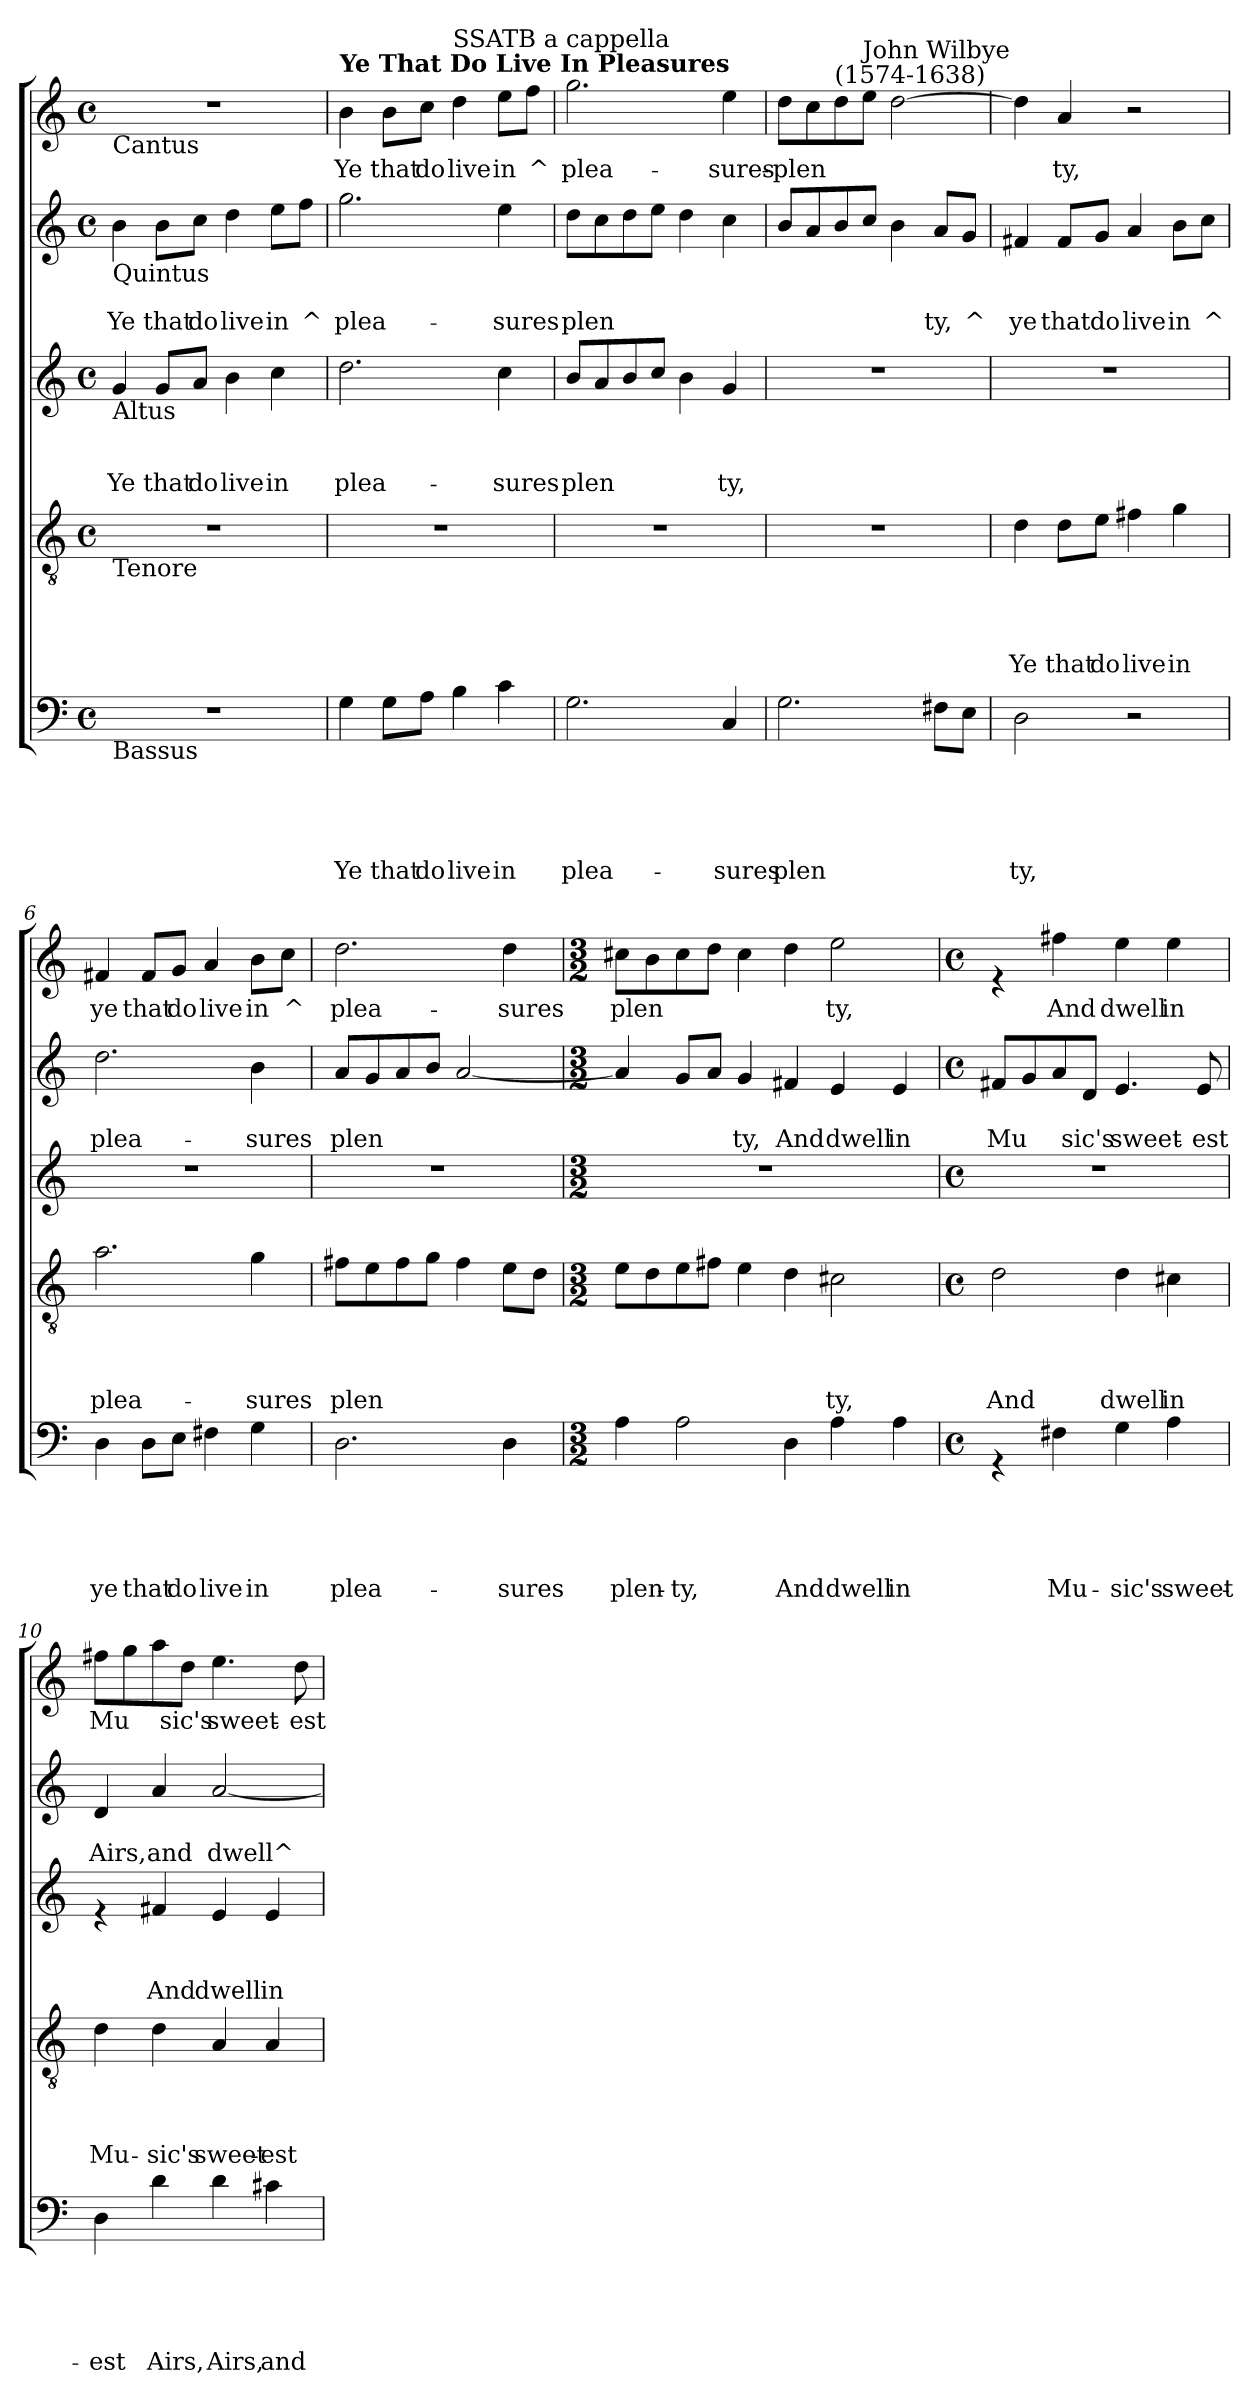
**kern	**text	**text	**text	**text	**text	**kern	**text	**text	**text	**text	**kern	**text	**text	**text	**kern	**text	**text	**kern	**text
*part5	*part5	*part5	*part5	*part5	*part5	*part4	*part4	*part4	*part4	*part4	*part3	*part3	*part3	*part3	*part2	*part2	*part2	*part1	*part1
*staff5	*staff5	*staff5	*staff5	*staff5	*staff5	*staff4	*staff4	*staff4	*staff4	*staff4	*staff3	*staff3	*staff3	*staff3	*staff2	*staff2	*staff2	*staff1	*staff1
*clefF4	*	*	*	*	*	*clefGv2	*	*	*	*	*clefG2	*	*	*	*clefG2	*	*	*clefG2	*
*k[]	*	*	*	*	*	*k[]	*	*	*	*	*k[]	*	*	*	*k[]	*	*	*k[]	*
*C:	*	*	*	*	*	*C:	*	*	*	*	*C:	*	*	*	*C:	*	*	*C:	*
*M4/4	*	*	*	*	*	*M4/4	*	*	*	*	*M4/4	*	*	*	*M4/4	*	*	*M4/4	*
*met(c)	*	*	*	*	*	*met(c)	*	*	*	*	*met(c)	*	*	*	*met(c)	*	*	*met(c)	*
=1	=1	=1	=1	=1	=1	=1	=1	=1	=1	=1	=1	=1	=1	=1	=1	=1	=1	=1	=1
!	!	!	!	!	!	!	!	!	!	!	!	!	!	!	!	!	!	!LO:TX:b:t=Cantus	!
!	!	!	!	!	!	!	!	!	!	!	!	!	!	!	!LO:TX:b:t=Quintus	!	!	!	!
!	!	!	!	!	!	!	!	!	!	!	!LO:TX:b:t=Altus	!	!	!	!	!	!	!	!
!	!	!	!	!	!	!LO:TX:b:t=Tenore	!	!	!	!	!	!	!	!	!	!	!	!	!
!LO:TX:b:t=Bassus	!	!	!	!	!	!	!	!	!	!	!	!	!	!	!	!	!	!	!
!	!	!	!	!	!	!	!	!	!	!	!	!	!	!LO:LY:b	!	!	!LO:LY:b	!	!
1r	.	.	.	.	.	1r	.	.	.	.	4g/	.	.	Ye	4b\	.	Ye	1r	.
!	!	!	!	!	!	!	!	!	!	!	!	!	!	!LO:LY:b	!	!	!LO:LY:b	!	!
.	.	.	.	.	.	.	.	.	.	.	8g/L	.	.	that	8b\L	.	that	.	.
!	!	!	!	!	!	!	!	!	!	!	!	!	!	!LO:LY:b	!	!	!LO:LY:b	!	!
.	.	.	.	.	.	.	.	.	.	.	8a/J	.	.	do	8cc\J	.	do	.	.
!	!	!	!	!	!	!	!	!	!	!	!	!	!	!LO:LY:b	!	!	!LO:LY:b	!	!
.	.	.	.	.	.	.	.	.	.	.	4b\	.	.	live	4dd\	.	live	.	.
!	!	!	!	!	!	!	!	!	!	!	!	!	!	!LO:LY:b	!	!	!LO:LY:b	!	!
.	.	.	.	.	.	.	.	.	.	.	4cc\	.	.	in	8ee\L	.	in	.	.
!	!	!	!	!	!	!	!	!	!	!	!	!	!	!	!	!	!LO:LY:b	!	!
.	.	.	.	.	.	.	.	.	.	.	.	.	.	.	8ff\J	.	^	.	.
=2	=2	=2	=2	=2	=2	=2	=2	=2	=2	=2	=2	=2	=2	=2	=2	=2	=2	=2	=2
!	!	!	!	!	!	!	!	!	!	!	!	!	!	!	!	!	!	!LO:TX:a:B:t=Ye That Do Live In Pleasures	!
!	!	!	!	!	!LO:LY:b	!	!	!	!	!	!	!	!	!LO:LY:b	!	!	!LO:LY:b	!	!LO:LY:b
4G\	.	.	.	.	Ye	1r	.	.	.	.	2.dd\	.	.	plea-	2.gg\	.	plea-	4b\	Ye
!	!	!	!	!	!LO:LY:b	!	!	!	!	!	!	!	!	!	!	!	!	!	!LO:LY:b
8G\L	.	.	.	.	that	.	.	.	.	.	.	.	.	.	.	.	.	8b\L	that
!	!	!	!	!	!LO:LY:b	!	!	!	!	!	!	!	!	!	!	!	!	!	!LO:LY:b
8A\J	.	.	.	.	do	.	.	.	.	.	.	.	.	.	.	.	.	8cc\J	do
!	!	!	!	!	!	!	!	!	!	!	!	!	!	!	!	!	!	!LO:TX:a:t=SSATB a cappella	!
!	!	!	!	!	!LO:LY:b	!	!	!	!	!	!	!	!	!	!	!	!	!	!LO:LY:b
4B\	.	.	.	.	live	.	.	.	.	.	.	.	.	.	.	.	.	4dd\	live
!	!	!	!	!	!LO:LY:b	!	!	!	!	!	!	!	!	!LO:LY:b	!	!	!LO:LY:b	!	!LO:LY:b
4c\	.	.	.	.	in	.	.	.	.	.	4cc\	.	.	-sures	4ee\	.	-sures	8ee\L	in
!	!	!	!	!	!	!	!	!	!	!	!	!	!	!	!	!	!	!	!LO:LY:b
.	.	.	.	.	.	.	.	.	.	.	.	.	.	.	.	.	.	8ff\J	^
=3	=3	=3	=3	=3	=3	=3	=3	=3	=3	=3	=3	=3	=3	=3	=3	=3	=3	=3	=3
!	!	!	!	!	!LO:LY:b	!	!	!	!	!	!	!	!	!LO:LY:b	!	!	!LO:LY:b	!	!LO:LY:b
2.G\	.	.	.	.	plea-	1r	.	.	.	.	8b/L	.	.	plen	8dd\L	.	plen	2.gg\	plea-
.	.	.	.	.	.	.	.	.	.	.	8a/	.	.	.	8cc\	.	.	.	.
.	.	.	.	.	.	.	.	.	.	.	8b/	.	.	.	8dd\	.	.	.	.
.	.	.	.	.	.	.	.	.	.	.	8cc/J	.	.	.	8ee\J	.	.	.	.
.	.	.	.	.	.	.	.	.	.	.	4b\	.	.	.	4dd\	.	.	.	.
!	!	!	!	!	!LO:LY:b	!	!	!	!	!	!	!	!	!LO:LY:b	!	!	!	!	!LO:LY:b
4C/	.	.	.	.	-sures	.	.	.	.	.	4g/	.	.	ty,	4cc\	.	.	4ee\	-sures-
=4	=4	=4	=4	=4	=4	=4	=4	=4	=4	=4	=4	=4	=4	=4	=4	=4	=4	=4	=4
!	!	!	!	!	!LO:LY:b	!	!	!	!	!	!	!	!	!	!	!	!	!	!LO:LY:b
2.G\	.	.	.	.	plen	1r	.	.	.	.	1r	.	.	.	8b/L	.	.	8dd\L	-plen
.	.	.	.	.	.	.	.	.	.	.	.	.	.	.	8a/	.	.	8cc\	.
!	!	!	!	!	!	!	!	!	!	!	!	!	!	!	!	!	!	!LO:TX:a:t=(1574-1638)	!
.	.	.	.	.	.	.	.	.	.	.	.	.	.	.	8b/	.	.	8dd\	.
!	!	!	!	!	!	!	!	!	!	!	!	!	!	!	!	!	!	!LO:TX:a:t=John Wilbye	!
.	.	.	.	.	.	.	.	.	.	.	.	.	.	.	8cc/J	.	.	8ee\J	.
.	.	.	.	.	.	.	.	.	.	.	.	.	.	.	4b\	.	.	[>2dd\	.
!	!	!	!	!	!	!	!	!	!	!	!	!	!	!	!	!	!LO:LY:b	!	!
8F#X\L	.	.	.	.	.	.	.	.	.	.	.	.	.	.	8a/L	.	ty,	.	.
!	!	!	!	!	!	!	!	!	!	!	!	!	!	!	!	!	!LO:LY:b	!	!
8E\J	.	.	.	.	.	.	.	.	.	.	.	.	.	.	8g/J	.	^	.	.
!!LO:LB:g=z
=5	=5	=5	=5	=5	=5	=5	=5	=5	=5	=5	=5	=5	=5	=5	=5	=5	=5	=5	=5
!	!	!	!	!	!LO:LY:b	!	!	!	!	!LO:LY:b	!	!	!	!	!	!	!LO:LY:b	!	!
2D\	.	.	.	.	ty,	4d\	.	.	.	Ye	1r	.	.	.	4f#X/	.	ye	4dd\]	.
!	!	!	!	!	!	!	!	!	!	!LO:LY:b	!	!	!	!	!	!	!LO:LY:b	!	!LO:LY:b
.	.	.	.	.	.	8d\L	.	.	.	that	.	.	.	.	8f#/L	.	that	4a/	ty,
!	!	!	!	!	!	!	!	!	!	!LO:LY:b	!	!	!	!	!	!	!LO:LY:b	!	!
.	.	.	.	.	.	8e\J	.	.	.	do	.	.	.	.	8g/J	.	do	.	.
!	!	!	!	!	!	!	!	!	!	!LO:LY:b	!	!	!	!	!	!	!LO:LY:b	!	!
2r	.	.	.	.	.	4f#X\	.	.	.	live	.	.	.	.	4a/	.	live	2r	.
!	!	!	!	!	!	!	!	!	!	!LO:LY:b	!	!	!	!	!	!	!LO:LY:b	!	!
.	.	.	.	.	.	4g\	.	.	.	in	.	.	.	.	8b\L	.	in	.	.
!	!	!	!	!	!	!	!	!	!	!	!	!	!	!	!	!	!LO:LY:b	!	!
.	.	.	.	.	.	.	.	.	.	.	.	.	.	.	8cc\J	.	^	.	.
!!LO:LB:g=z
=6	=6	=6	=6	=6	=6	=6	=6	=6	=6	=6	=6	=6	=6	=6	=6	=6	=6	=6	=6
!	!	!	!	!	!LO:LY:b	!	!	!	!	!LO:LY:b	!	!	!	!	!	!	!LO:LY:b	!	!LO:LY:b
4D\	.	.	.	.	ye	2.a\	.	.	.	plea-	1r	.	.	.	2.dd\	.	plea-	4f#X/	ye
!	!	!	!	!	!LO:LY:b	!	!	!	!	!	!	!	!	!	!	!	!	!	!LO:LY:b
8D\L	.	.	.	.	that	.	.	.	.	.	.	.	.	.	.	.	.	8f#/L	that
!	!	!	!	!	!LO:LY:b	!	!	!	!	!	!	!	!	!	!	!	!	!	!LO:LY:b
8E\J	.	.	.	.	do	.	.	.	.	.	.	.	.	.	.	.	.	8g/J	do
!	!	!	!	!	!LO:LY:b	!	!	!	!	!	!	!	!	!	!	!	!	!	!LO:LY:b
4F#X\	.	.	.	.	live	.	.	.	.	.	.	.	.	.	.	.	.	4a/	live
!	!	!	!	!	!LO:LY:b	!	!	!	!	!LO:LY:b	!	!	!	!	!	!	!LO:LY:b	!	!LO:LY:b
4G\	.	.	.	.	in	4g\	.	.	.	-sures	.	.	.	.	4b\	.	-sures	8b\L	in
!	!	!	!	!	!	!	!	!	!	!	!	!	!	!	!	!	!	!	!LO:LY:b
.	.	.	.	.	.	.	.	.	.	.	.	.	.	.	.	.	.	8cc\J	^
=7	=7	=7	=7	=7	=7	=7	=7	=7	=7	=7	=7	=7	=7	=7	=7	=7	=7	=7	=7
!	!	!	!	!	!LO:LY:b	!	!	!	!	!LO:LY:b	!	!	!	!	!	!	!LO:LY:b	!	!LO:LY:b
2.D\	.	.	.	.	plea-	8f#X\L	.	.	.	plen	1r	.	.	.	8a/L	.	plen	2.dd\	plea-
.	.	.	.	.	.	8e\	.	.	.	.	.	.	.	.	8g/	.	.	.	.
.	.	.	.	.	.	8f#\	.	.	.	.	.	.	.	.	8a/	.	.	.	.
.	.	.	.	.	.	8g\J	.	.	.	.	.	.	.	.	8b/J	.	.	.	.
.	.	.	.	.	.	4f#\	.	.	.	.	.	.	.	.	[<2a/	.	.	.	.
!	!	!	!	!	!LO:LY:b	!	!	!	!	!	!	!	!	!	!	!	!	!	!LO:LY:b
4D\	.	.	.	.	-sures	8e\L	.	.	.	.	.	.	.	.	.	.	.	4dd\	-sures
.	.	.	.	.	.	8d\J	.	.	.	.	.	.	.	.	.	.	.	.	.
=8	=8	=8	=8	=8	=8	=8	=8	=8	=8	=8	=8	=8	=8	=8	=8	=8	=8	=8	=8
*M3/2	*	*	*	*	*	*M3/2	*	*	*	*	*M3/2	*	*	*	*M3/2	*	*	*M3/2	*
!	!	!	!	!	!LO:LY:b	!	!	!	!	!	!LO:N:vis=1	!	!	!	!	!	!	!	!LO:LY:b
4A\	.	.	.	.	plen-	8e\L	.	.	.	.	1.r	.	.	.	4a/]	.	.	8cc#X\L	plen
.	.	.	.	.	.	8d\	.	.	.	.	.	.	.	.	.	.	.	8b\	.
!	!	!	!	!	!LO:LY:b	!	!	!	!	!	!	!	!	!	!	!	!	!	!
2A\	.	.	.	.	-ty,	8e\	.	.	.	.	.	.	.	.	8g/L	.	.	8cc#\	.
.	.	.	.	.	.	8f#X\J	.	.	.	.	.	.	.	.	8a/J	.	.	8dd\J	.
!	!	!	!	!	!	!	!	!	!	!	!	!	!	!	!	!	!LO:LY:b	!	!
.	.	.	.	.	.	4e\	.	.	.	.	.	.	.	.	4g/	.	ty,	4cc#\	.
!	!	!	!	!	!LO:LY:b	!	!	!	!	!	!	!	!	!	!	!	!LO:LY:b	!	!
4D\	.	.	.	.	And	4d\	.	.	.	.	.	.	.	.	4f#X/	.	And	4dd\	.
!	!	!	!	!	!LO:LY:b	!	!	!	!	!LO:LY:b	!	!	!	!	!	!	!LO:LY:b	!	!LO:LY:b
4A\	.	.	.	.	dwell	2c#X\	.	.	.	ty,	.	.	.	.	4e/	.	dwell	2ee\	ty,
!	!	!	!	!	!LO:LY:b	!	!	!	!	!	!	!	!	!	!	!	!LO:LY:b	!	!
4A\	.	.	.	.	in	.	.	.	.	.	.	.	.	.	4e/	.	in	.	.
=9	=9	=9	=9	=9	=9	=9	=9	=9	=9	=9	=9	=9	=9	=9	=9	=9	=9	=9	=9
*M4/4	*	*	*	*	*	*M4/4	*	*	*	*	*M4/4	*	*	*	*M4/4	*	*	*M4/4	*
*met(c)	*	*	*	*	*	*met(c)	*	*	*	*	*met(c)	*	*	*	*met(c)	*	*	*met(c)	*
!	!	!	!	!	!	!	!	!	!	!LO:LY:b	!	!	!	!	!	!	!LO:LY:b	!	!
4rGG	.	.	.	.	.	2d\	.	.	.	And	1r	.	.	.	8f#X/L	.	Mu	4re	.
.	.	.	.	.	.	.	.	.	.	.	.	.	.	.	8g/	.	.	.	.
!	!	!	!	!	!LO:LY:b	!	!	!	!	!	!	!	!	!	!	!	!	!	!LO:LY:b
4F#X\	.	.	.	.	Mu-	.	.	.	.	.	.	.	.	.	8a/	.	.	4ff#X\	And
!	!	!	!	!	!	!	!	!	!	!	!	!	!	!	!	!	!LO:LY:b	!	!
.	.	.	.	.	.	.	.	.	.	.	.	.	.	.	8d/J	.	sic's	.	.
!	!	!	!	!	!LO:LY:b	!	!	!	!	!LO:LY:b	!	!	!	!	!	!	!LO:LY:b	!	!LO:LY:b
4G\	.	.	.	.	-sic's	4d\	.	.	.	dwell	.	.	.	.	4.e/	.	sweet-	4ee\	dwell
!	!	!	!	!	!LO:LY:b	!	!	!	!	!LO:LY:b	!	!	!	!	!	!	!	!	!LO:LY:b
4A\	.	.	.	.	sweet-	4c#X\	.	.	.	in	.	.	.	.	.	.	.	4ee\	in
!	!	!	!	!	!	!	!	!	!	!	!	!	!	!	!	!	!LO:LY:b	!	!
.	.	.	.	.	.	.	.	.	.	.	.	.	.	.	8e/	.	-est	.	.
!!LO:PB:g=z
=10	=10	=10	=10	=10	=10	=10	=10	=10	=10	=10	=10	=10	=10	=10	=10	=10	=10	=10	=10
!	!	!	!	!	!LO:LY:b	!	!	!	!	!LO:LY:b	!	!	!	!	!	!	!LO:LY:b	!	!LO:LY:b
4D\	.	.	.	.	-est	4d\	.	.	.	Mu-	4re	.	.	.	4d/	.	Airs,	8ff#X\L	Mu
.	.	.	.	.	.	.	.	.	.	.	.	.	.	.	.	.	.	8gg\	.
!	!	!	!	!	!LO:LY:b	!	!	!	!	!LO:LY:b	!	!	!	!LO:LY:b	!	!	!LO:LY:b	!	!
4d\	.	.	.	.	Airs,	4d\	.	.	.	-sic's	4f#X/	.	.	And	4a/	.	and	8aa\	.
!	!	!	!	!	!	!	!	!	!	!	!	!	!	!	!	!	!	!	!LO:LY:b
.	.	.	.	.	.	.	.	.	.	.	.	.	.	.	.	.	.	8dd\J	sic's
!	!	!	!	!	!LO:LY:b	!	!	!	!	!LO:LY:b	!	!	!	!LO:LY:b	!	!	!LO:LY:b	!	!LO:LY:b
4d\	.	.	.	.	Airs,	4A/	.	.	.	sweet-	4e/	.	.	dwell	[<2a/	.	dwell^	4.ee\	sweet-
!	!	!	!	!	!LO:LY:b	!	!	!	!	!LO:LY:b	!	!	!	!LO:LY:b	!	!	!	!	!
4c#X\	.	.	.	.	and	4A/	.	.	.	-est	4e/	.	.	in	.	.	.	.	.
!	!	!	!	!	!	!	!	!	!	!	!	!	!	!	!	!	!	!	!LO:LY:b
.	.	.	.	.	.	.	.	.	.	.	.	.	.	.	.	.	.	8dd\	-est
=	=	=	=	=	=	=	=	=	=	=	=	=	=	=	=	=	=	=	=
*-	*-	*-	*-	*-	*-	*-	*-	*-	*-	*-	*-	*-	*-	*-	*-	*-	*-	*-	*-
